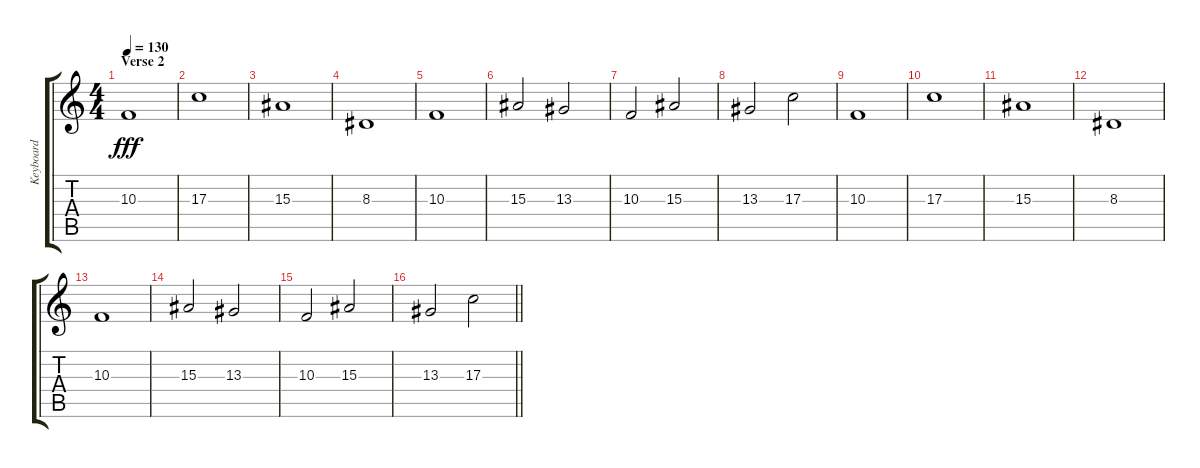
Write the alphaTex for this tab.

\track ("Keyboard" "Keyboard") {instrument synthstrings2}
\staff {score tabs}
\tuning (E4 B3 G3 D3 A2 E2) {hide}
\ts (4 4)
\section ("" "Verse 2")
\tempo 130
\clef g2
\ks c
10.3.1{dy fff volume 16} |
17.3.1 |
15.3.1 |
8.3.1 |
10.3.1 |
15.3.2 13.3.2 |
10.3.2 15.3.2 |
13.3.2 17.3.2 |
10.3.1{volume 16} |
17.3.1 |
15.3.1 |
8.3.1 |
10.3.1 |
15.3.2 13.3.2 |
10.3.2 15.3.2 |
\barLineRight lightlight
13.3.2 17.3.2
